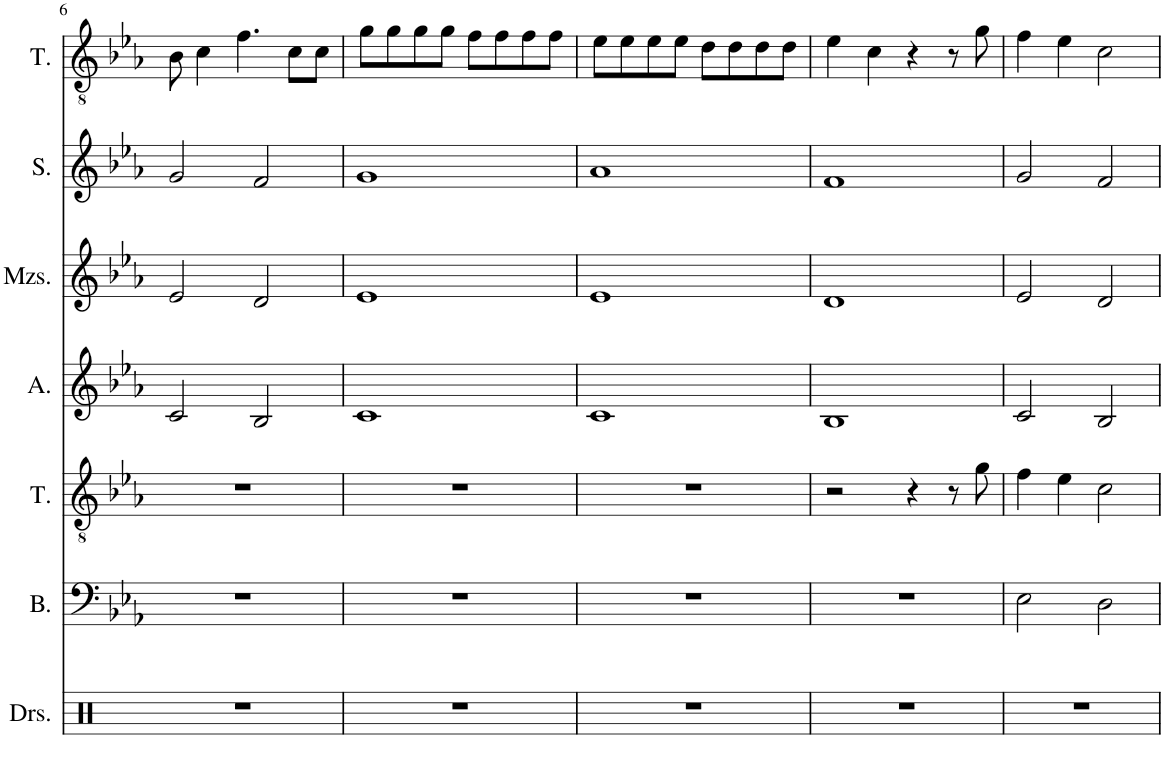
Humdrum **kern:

**kern	**kern	**kern	**kern	**kern	**kern	**kern
*part7	*part6	*part5	*part4	*part3	*part2	*part1
*staff7	*staff6	*staff5	*staff4	*staff3	*staff2	*staff1
*I"Drumset	*I"Bass	*I"Tenor	*I"Alto	*I"Mezzo-soprano	*I"Soprano	*I"Tenor
*I'Drs.	*I'B.	*I'T.	*I'A.	*I'Mzs.	*I'S.	*I'T.
!!LO:PB:g=z
*clefX	*clefF4	*clefGv2	*clefG2	*clefG2	*clefG2	*clefGv2
*k[]	*k[b-e-a-]	*k[b-e-a-]	*k[b-e-a-]	*k[b-e-a-]	*k[b-e-a-]	*k[b-e-a-]
*M2/2	*M2/2	*M2/2	*M2/2	*M2/2	*M2/2	*M2/2
*met(c|)	*met(c|)	*met(c|)	*met(c|)	*met(c|)	*met(c|)	*met(c|)
=6	=6	=6	=6	=6	=6	=6
1r	1r	1r	2c/	2e-/	2g/	8B-\
.	.	.	.	.	.	4c\
.	.	.	.	.	.	4.f\
.	.	.	2B-/	2d/	2f/	.
.	.	.	.	.	.	8c\L
.	.	.	.	.	.	8c\J
=7	=7	=7	=7	=7	=7	=7
1r	1r	1r	1c	1e-	1g	8g\L
.	.	.	.	.	.	8g\
.	.	.	.	.	.	8g\
.	.	.	.	.	.	8g\J
.	.	.	.	.	.	8f\L
.	.	.	.	.	.	8f\
.	.	.	.	.	.	8f\
.	.	.	.	.	.	8f\J
=8	=8	=8	=8	=8	=8	=8
1r	1r	1r	1c	1e-	1a-	8e-\L
.	.	.	.	.	.	8e-\
.	.	.	.	.	.	8e-\
.	.	.	.	.	.	8e-\J
.	.	.	.	.	.	8d\L
.	.	.	.	.	.	8d\
.	.	.	.	.	.	8d\
.	.	.	.	.	.	8d\J
=9	=9	=9	=9	=9	=9	=9
1r	1r	2r	1B-	1d	1f	4e-\
.	.	.	.	.	.	4c\
.	.	4r	.	.	.	4r
.	.	8r	.	.	.	8r
.	.	8g\	.	.	.	8g\
=10	=10	=10	=10	=10	=10	=10
1r	2E-\	4f\	2c/	2e-/	2g/	4f\
.	.	4e-\	.	.	.	4e-\
.	2D\	2c\	2B-/	2d/	2f/	2c\
=	=	=	=	=	=	=
*-	*-	*-	*-	*-	*-	*-
